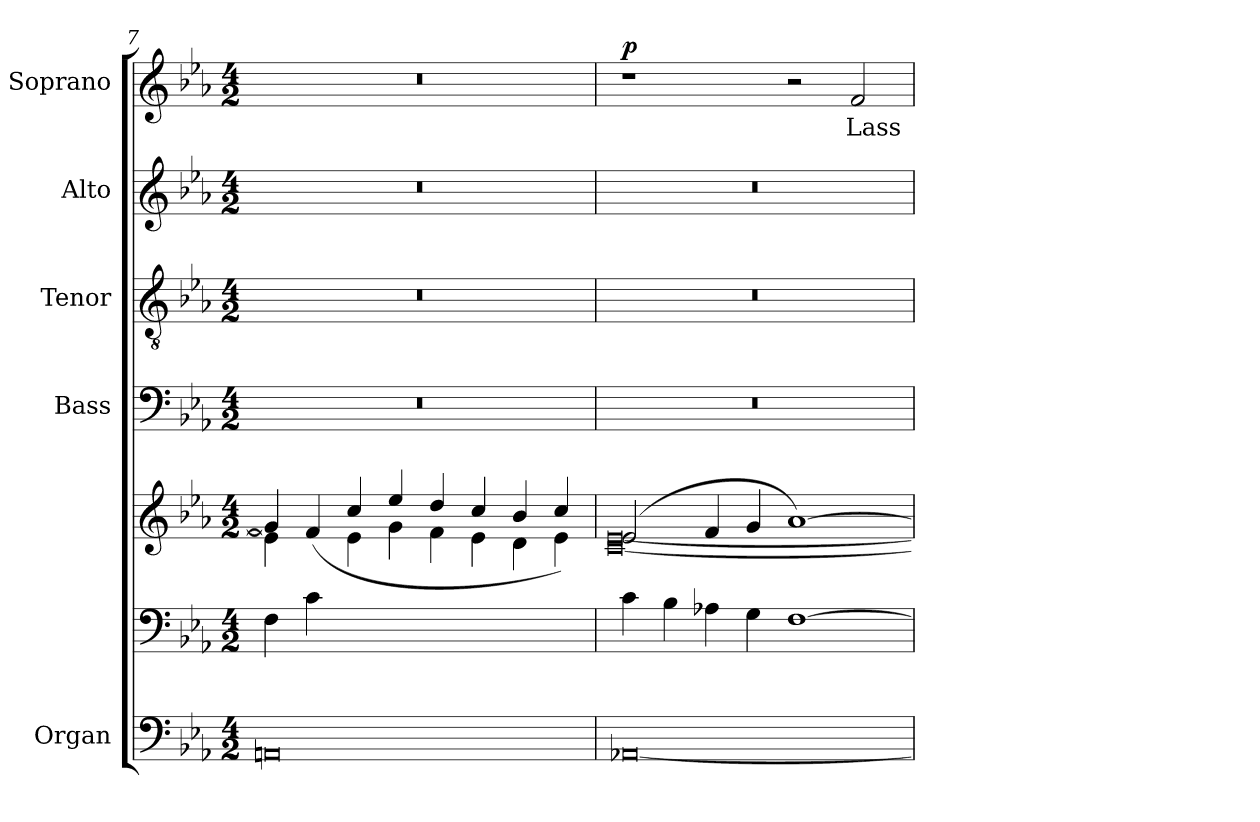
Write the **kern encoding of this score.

**kern	**kern	**kern	**kern	**kern	**kern	**kern	**text	**dynam
*part5	*part5	*part5	*part4	*part3	*part2	*part1	*part1	*part1
*staff7	*staff6	*staff5	*staff4	*staff3	*staff2	*staff1	*staff1	*staff1
*I"Organ	*	*	*I"Bass	*I"Tenor	*I"Alto	*I"Soprano	*	*
*	*	*	*	*	*	*I'Pno	*	*
!!LO:PB:g=z
*clefF4	*clefF4	*clefG2	*clefF4	*clefGv2	*clefG2	*clefG2	*	*
*k[b-e-a-]	*k[b-e-a-]	*k[b-e-a-]	*k[b-e-a-]	*k[b-e-a-]	*k[b-e-a-]	*k[b-e-a-]	*	*
*E-:	*E-:	*E-:	*E-:	*E-:	*E-:	*E-:	*	*
*M4/2	*M4/2	*M4/2	*M4/2	*M4/2	*M4/2	*M4/2	*	*
=7	=7	=7	=7	=7	=7	=7	=7	=7
*	*	*^	*	*	*	*	*	*
0AAn	4F\	4g/]	4e-\]	0r	0r	0r	0r	.	.
.	4c\	(>4f/	4ryy	.	.	.	.	.	.
.	1.ryy	4cc/	4e-\	.	.	.	.	.	.
.	.	4ee-/	4g\	.	.	.	.	.	.
.	.	4dd/	4f\	.	.	.	.	.	.
.	.	4cc/	4e-\	.	.	.	.	.	.
.	.	4b-/	4d\	.	.	.	.	.	.
.	.	4cc/)	4e-\	.	.	.	.	.	.
!!LO:PB:g=z
=8	=8	=8	=8	=8	=8	=8	=8	=8	=8
!	!	!	!	!	!	!	!	!	!LO:DY:b
[0AA-X	4c\	(>2e-/	[0c [0e-	0r	0r	0r	1r	.	p
.	4B-\	.	.	.	.	.	.	.	.
.	4A-X\	4f/	.	.	.	.	.	.	.
.	4G\	4g/	.	.	.	.	.	.	.
.	[1F	[1a-)	.	.	.	.	2r	.	.
!	!	!	!	!	!	!	!	!LO:LY:b	!
.	.	.	.	.	.	.	2f/	Lass	.
*	*	*v	*v	*	*	*	*	*	*
=	=	=	=	=	=	=	=	=
*-	*-	*-	*-	*-	*-	*-	*-	*-
